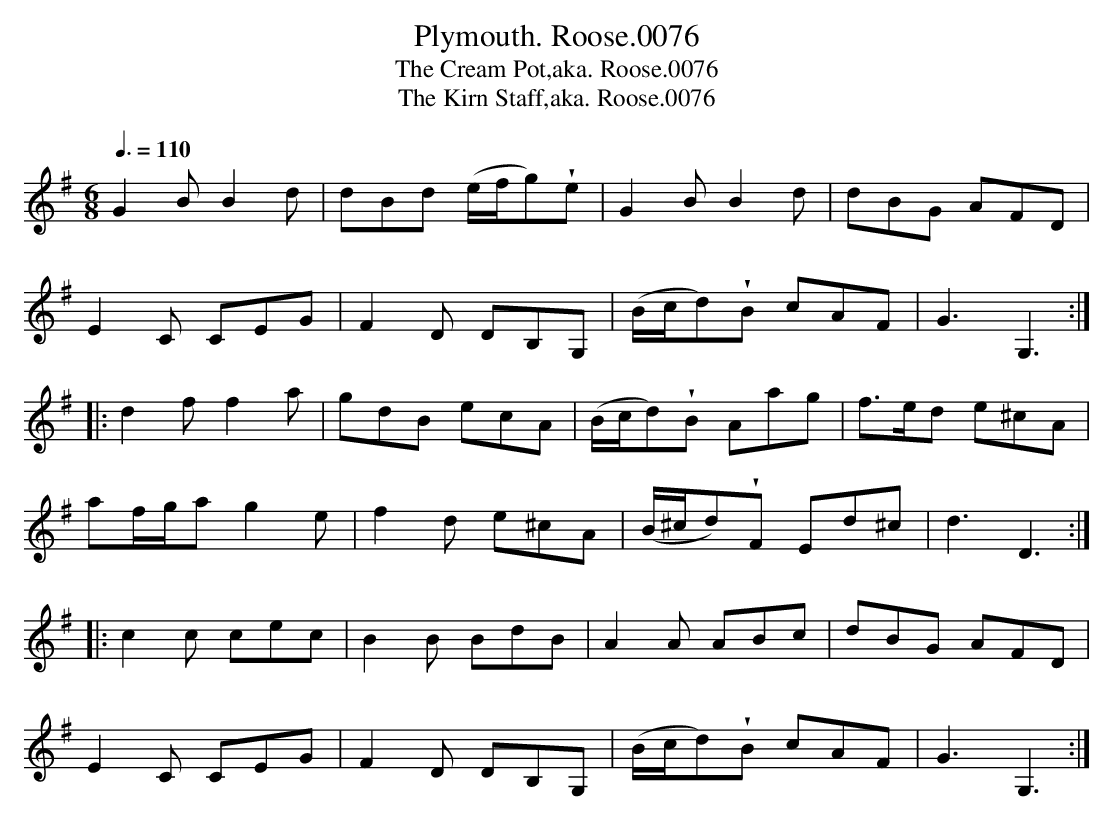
X:1
T:Plymouth. Roose.0076
T:Cream Pot,aka. Roose.0076, The
T:Kirn Staff,aka. Roose.0076, The
Q:3/8=110
M:6/8
L:1/8
K:G
G2 B B2 d|dBd (e/f/g)!wedge!e|G2 B B2 d|dBG AFD|
E2 C CEG|F2 D DB,G,|(B/c/d)!wedge!B cAF|G3 G,3:|
|:d2 f f2 a|gdB ecA|(B/c/d)!wedge!B Aag|f>ed e^cA|
af/g/a g2e|f2 d e^cA|(B/^c/d)!wedge!F Ed^c|d3 D3:|
|:c2 c cec|B2 B BdB|A2 A ABc|dBG AFD|
E2 C CEG|F2 D DB,G,|(B/c/d)!wedge!B cAF|G3 G,3:|
